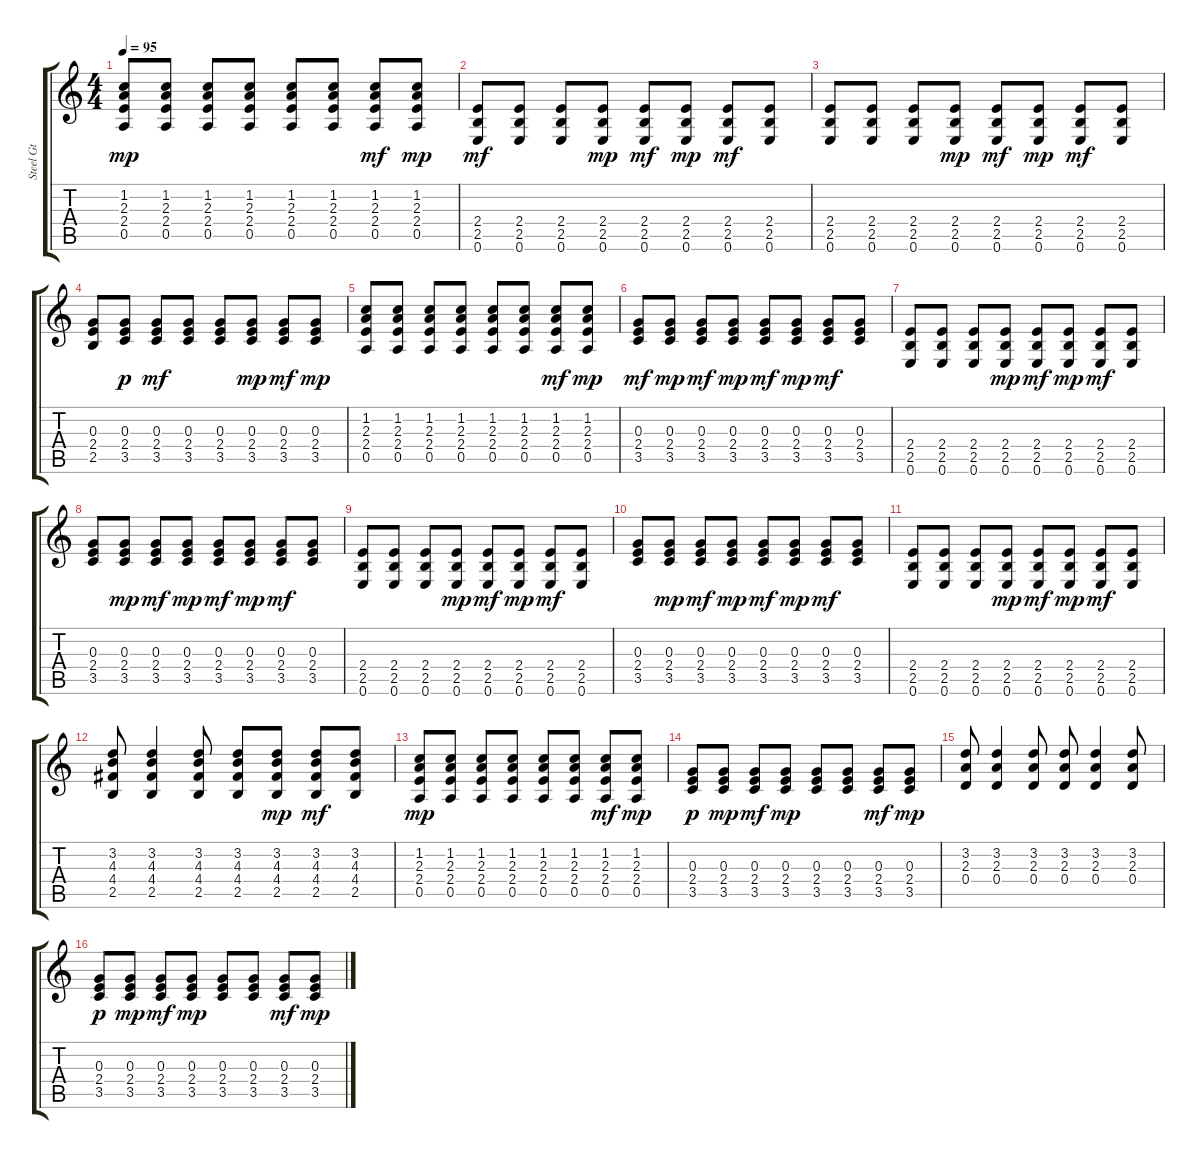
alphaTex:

\track ("Steel Gt" "Steel Gt") {instrument acousticguitarsteel}
\staff {score tabs}
\tuning (E4 B3 G3 D3 A2 E2) {hide}
\ts (4 4)
\tempo 95
\clef g2
\ks c
(1.2 2.3 2.4 0.5).8{dy mp} (1.2 2.3 2.4 0.5).8 (1.2 2.3 2.4 0.5).8 (1.2 2.3 2.4 0.5).8 (1.2 2.3 2.4 0.5).8 (1.2 2.3 2.4 0.5).8 (1.2 2.3 2.4 0.5).8{dy mf} (1.2 2.3 2.4 0.5).8{dy mp} |
(2.4 2.5 0.6).8{dy mf} (2.4 2.5 0.6).8 (2.4 2.5 0.6).8 (2.4 2.5 0.6).8{dy mp} (2.4 2.5 0.6).8{dy mf} (2.4 2.5 0.6).8{dy mp} (2.4 2.5 0.6).8{dy mf} (2.4 2.5 0.6).8 |
(2.4 2.5 0.6).8 (2.4 2.5 0.6).8 (2.4 2.5 0.6).8 (2.4 2.5 0.6).8{dy mp} (2.4 2.5 0.6).8{dy mf} (2.4 2.5 0.6).8{dy mp} (2.4 2.5 0.6).8{dy mf} (2.4 2.5 0.6).8 |
(0.3 2.4 2.5).8 (0.3 2.4 3.5).8{dy p} (0.3 2.4 3.5).8{dy mf} (0.3 2.4 3.5).8 (0.3 2.4 3.5).8 (0.3 2.4 3.5).8{dy mp} (0.3 2.4 3.5).8{dy mf} (0.3 2.4 3.5).8{dy mp} |
(1.2 2.3 2.4 0.5).8 (1.2 2.3 2.4 0.5).8 (1.2 2.3 2.4 0.5).8 (1.2 2.3 2.4 0.5).8 (1.2 2.3 2.4 0.5).8 (1.2 2.3 2.4 0.5).8 (1.2 2.3 2.4 0.5).8{dy mf} (1.2 2.3 2.4 0.5).8{dy mp} |
(0.3 2.4 3.5).8{dy mf} (0.3 2.4 3.5).8{dy mp} (0.3 2.4 3.5).8{dy mf} (0.3 2.4 3.5).8{dy mp} (0.3 2.4 3.5).8{dy mf} (0.3 2.4 3.5).8{dy mp} (0.3 2.4 3.5).8{dy mf} (0.3 2.4 3.5).8 |
(2.4 2.5 0.6).8 (2.4 2.5 0.6).8 (2.4 2.5 0.6).8 (2.4 2.5 0.6).8{dy mp} (2.4 2.5 0.6).8{dy mf} (2.4 2.5 0.6).8{dy mp} (2.4 2.5 0.6).8{dy mf} (2.4 2.5 0.6).8 |
(0.3 2.4 3.5).8 (0.3 2.4 3.5).8{dy mp} (0.3 2.4 3.5).8{dy mf} (0.3 2.4 3.5).8{dy mp} (0.3 2.4 3.5).8{dy mf} (0.3 2.4 3.5).8{dy mp} (0.3 2.4 3.5).8{dy mf} (0.3 2.4 3.5).8 |
(2.4 2.5 0.6).8 (2.4 2.5 0.6).8 (2.4 2.5 0.6).8 (2.4 2.5 0.6).8{dy mp} (2.4 2.5 0.6).8{dy mf} (2.4 2.5 0.6).8{dy mp} (2.4 2.5 0.6).8{dy mf} (2.4 2.5 0.6).8 |
(0.3 2.4 3.5).8 (0.3 2.4 3.5).8{dy mp} (0.3 2.4 3.5).8{dy mf} (0.3 2.4 3.5).8{dy mp} (0.3 2.4 3.5).8{dy mf} (0.3 2.4 3.5).8{dy mp} (0.3 2.4 3.5).8{dy mf} (0.3 2.4 3.5).8 |
(2.4 2.5 0.6).8 (2.4 2.5 0.6).8 (2.4 2.5 0.6).8 (2.4 2.5 0.6).8{dy mp} (2.4 2.5 0.6).8{dy mf} (2.4 2.5 0.6).8{dy mp} (2.4 2.5 0.6).8{dy mf} (2.4 2.5 0.6).8 |
(3.2 4.3 4.4 2.5).8 (3.2 4.3 4.4 2.5).4 (3.2 4.3 4.4 2.5).8 (3.2 4.3 4.4 2.5).8 (3.2 4.3 4.4 2.5).8{dy mp} (3.2 4.3 4.4 2.5).8{dy mf} (3.2 4.3 4.4 2.5).8 |
(1.2 2.3 2.4 0.5).8{dy mp} (1.2 2.3 2.4 0.5).8 (1.2 2.3 2.4 0.5).8 (1.2 2.3 2.4 0.5).8 (1.2 2.3 2.4 0.5).8 (1.2 2.3 2.4 0.5).8 (1.2 2.3 2.4 0.5).8{dy mf} (1.2 2.3 2.4 0.5).8{dy mp} |
(0.3 2.4 3.5).8{dy p} (0.3 2.4 3.5).8{dy mp} (0.3 2.4 3.5).8{dy mf} (0.3 2.4 3.5).8{dy mp} (0.3 2.4 3.5).8 (0.3 2.4 3.5).8 (0.3 2.4 3.5).8{dy mf} (0.3 2.4 3.5).8{dy mp} |
(3.2 2.3 0.4).8 (3.2 2.3 0.4).4 (3.2 2.3 0.4).8 (3.2 2.3 0.4).8 (3.2 2.3 0.4).4 (3.2 2.3 0.4).8 |
(0.3 2.4 3.5).8{dy p} (0.3 2.4 3.5).8{dy mp} (0.3 2.4 3.5).8{dy mf} (0.3 2.4 3.5).8{dy mp} (0.3 2.4 3.5).8 (0.3 2.4 3.5).8 (0.3 2.4 3.5).8{dy mf} (0.3 2.4 3.5).8{dy mp}
